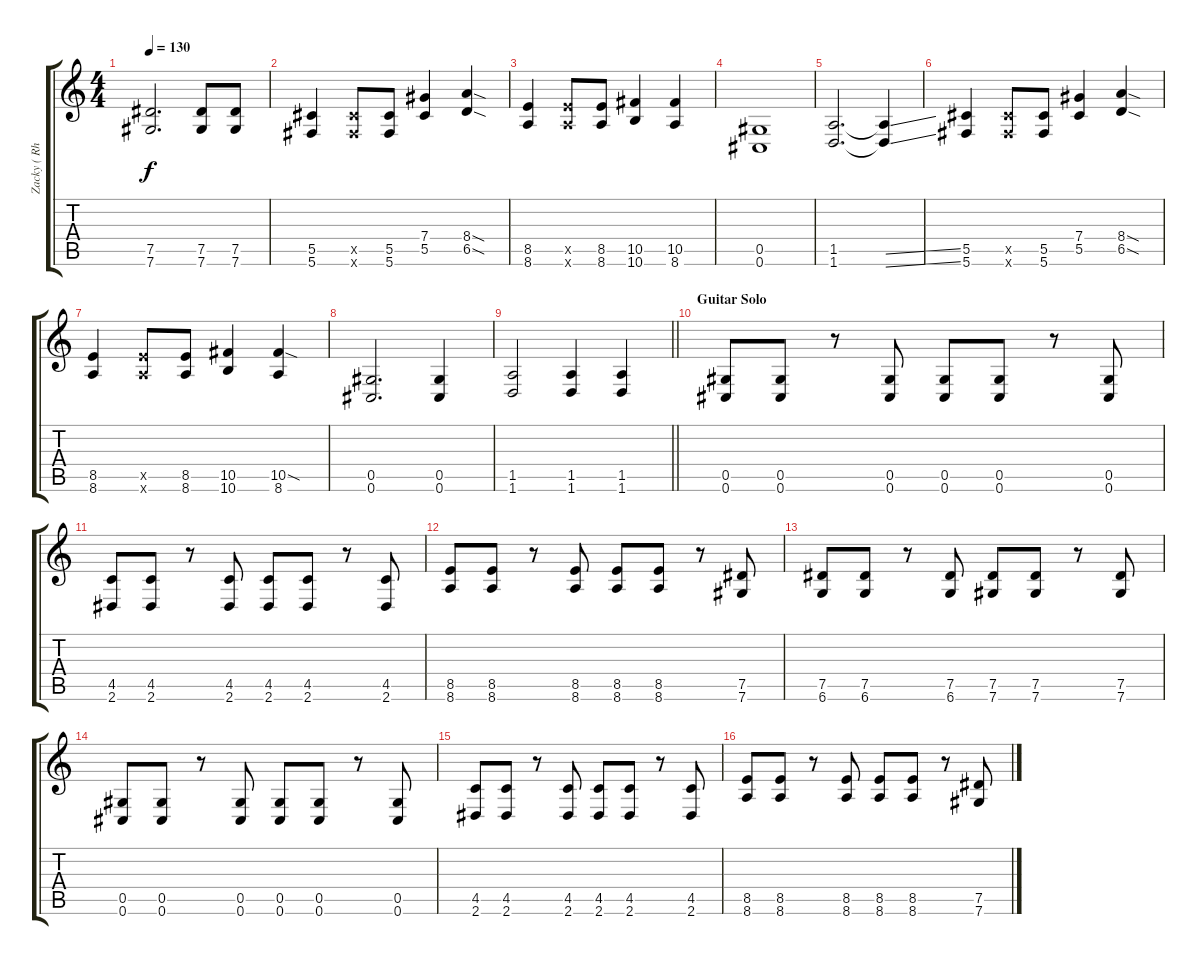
\track ("Zacky ( Rhy Gtr )" "Zacky ( Rh") {instrument distortionguitar}
\staff {score tabs}
\tuning (Eb4 Bb3 Gb3 Db3 Ab2 Db2) {hide}
\ts (4 4)
\tempo 130
\clef g2
\ks c
(7.5 7.6).2{d dy f} (7.5 7.6).8 (7.5 7.6).8 |
(5.5 5.6).4 (5.5{x} 5.6{x}).8 (5.5 5.6).8 (7.4 5.5).4 (8.4{sod} 6.5{sod}).4 |
(8.5 8.6).4 (8.5{x} 8.6{x}).8 (8.5 8.6).8 (10.5 10.6).4 (10.5 8.6).4 |
(0.5 0.6).1 |
(1.5 1.6).2{d} (1.5{ss t} 1.6{ss t}).4 |
(5.5 5.6).4 (5.5{x} 5.6{x}).8 (5.5 5.6).8 (7.4 5.5).4 (8.4{sod} 6.5{sod}).4 |
(8.5 8.6).4 (8.5{x} 8.6{x}).8 (8.5 8.6).8 (10.5 10.6).4 (10.5{sod} 8.6).4 |
(0.5 0.6).2{d} (0.5 0.6).4 |
\barLineRight lightlight
(1.5 1.6).2 (1.5 1.6).4 (1.5 1.6).4 |
\section ("" "Guitar Solo")
(0.5 0.6).8 (0.5 0.6).8 r.8 (0.5 0.6).8 (0.5 0.6).8 (0.5 0.6).8 r.8 (0.5 0.6).8 |
(4.5 2.6).8 (4.5 2.6).8 r.8 (4.5 2.6).8 (4.5 2.6).8 (4.5 2.6).8 r.8 (4.5 2.6).8 |
(8.5 8.6).8 (8.5 8.6).8 r.8 (8.5 8.6).8 (8.5 8.6).8 (8.5 8.6).8 r.8 (7.5 7.6).8 |
(7.5 6.6).8 (7.5 6.6).8 r.8 (7.5 6.6).8 (7.5 7.6).8 (7.5 7.6).8 r.8 (7.5 7.6).8 |
(0.5 0.6).8 (0.5 0.6).8 r.8 (0.5 0.6).8 (0.5 0.6).8 (0.5 0.6).8 r.8 (0.5 0.6).8 |
(4.5 2.6).8 (4.5 2.6).8 r.8 (4.5 2.6).8 (4.5 2.6).8 (4.5 2.6).8 r.8 (4.5 2.6).8 |
(8.5 8.6).8 (8.5 8.6).8 r.8 (8.5 8.6).8 (8.5 8.6).8 (8.5 8.6).8 r.8 (7.5 7.6).8
